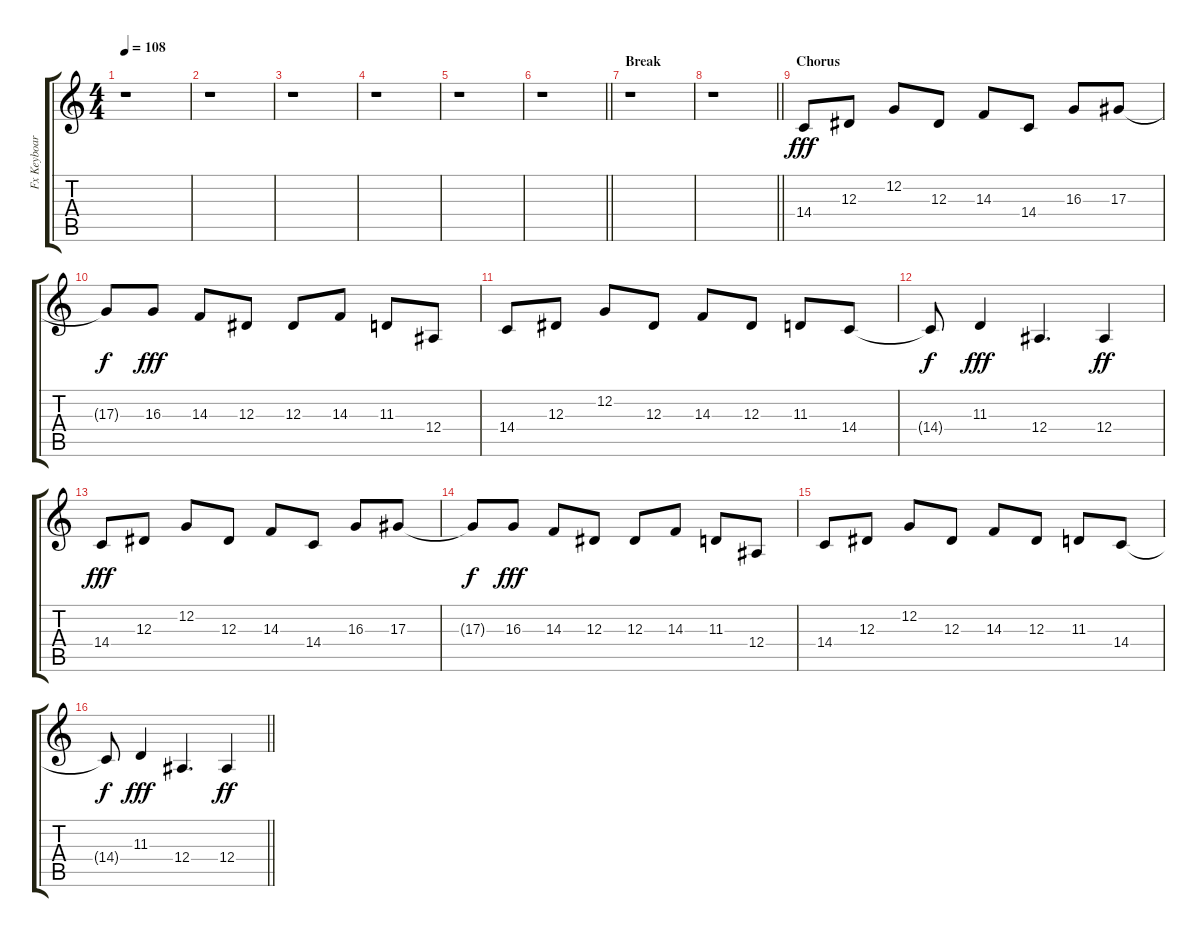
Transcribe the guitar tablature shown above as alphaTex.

\track ("Fx Keyboard" "Fx Keyboar") {instrument lead1square}
\staff {score tabs}
\tuning (C4 G3 Eb3 Bb2 F2 C2) {hide}
\ts (4 4)
\tempo 108
\clef g2
\ks c
r.1{dy ff} |
r.1 |
r.1 |
r.1 |
r.1 |
\barLineRight lightlight
r.1 |
\section ("" "Break")
r.1 |
\barLineRight lightlight
r.1 |
\section ("" "Chorus")
14.4.8{dy fff} 12.3.8 12.2.8 12.3.8 14.3.8 14.4.8 16.3.8 17.3.8 |
17.3{t}.8{dy f} 16.3.8{dy fff} 14.3.8 12.3.8 12.3.8 14.3.8 11.3.8 12.4.8 |
14.4.8 12.3.8 12.2.8 12.3.8 14.3.8 12.3.8 11.3.8 14.4.8 |
14.4{t}.8{dy f} 11.3.4{dy fff} 12.4.4{d} 12.4.4{dy ff} |
14.4.8{dy fff} 12.3.8 12.2.8 12.3.8 14.3.8 14.4.8 16.3.8 17.3.8 |
17.3{t}.8{dy f} 16.3.8{dy fff} 14.3.8 12.3.8 12.3.8 14.3.8 11.3.8 12.4.8 |
14.4.8 12.3.8 12.2.8 12.3.8 14.3.8 12.3.8 11.3.8 14.4.8 |
\barLineRight lightlight
14.4{t}.8{dy f} 11.3.4{dy fff} 12.4.4{d} 12.4.4{dy ff}
